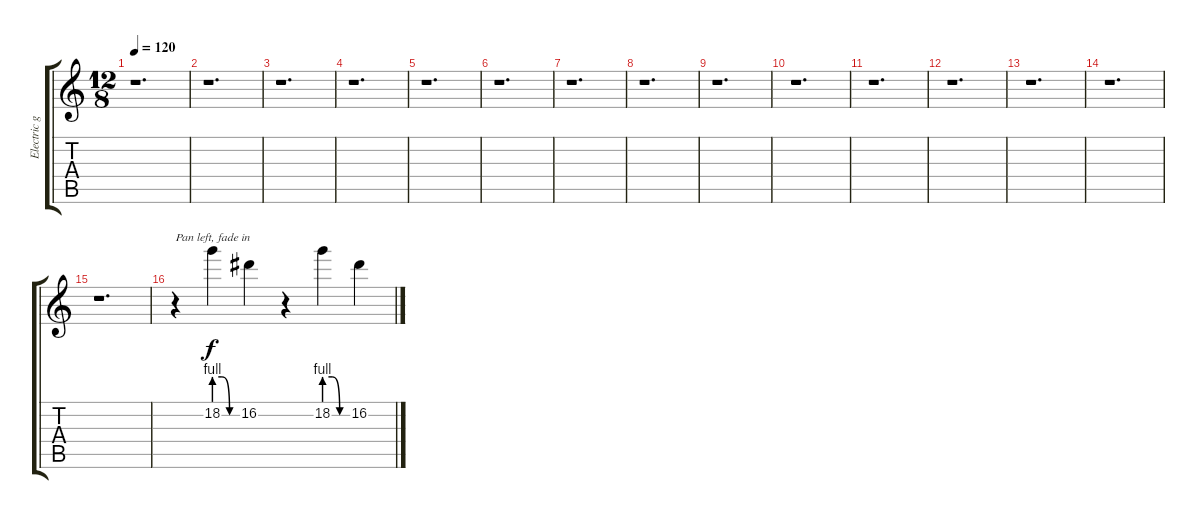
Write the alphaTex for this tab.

\track ("Electric guitar 1" "Electric g") {instrument overdrivenguitar}
\staff {score tabs}
\tuning (E4 B3 G3 D3 A2 E2) {hide}
\ts (12 8)
\tempo 120
\clef g2
\ks c
r.1{d dy f} |
r.1{d} |
r.1{d} |
r.1{d} |
r.1{d} |
r.1{d} |
r.1{d} |
r.1{d} |
r.1{d} |
r.1{d} |
r.1{d} |
r.1{d} |
r.1{d} |
r.1{d} |
r.1{d} |
r.4{txt "Pan left, fade in"} 18.2{be (custom 0 4 20 4 40 0 60 0)}.4 16.2.4 r.4 18.2{be (custom 0 4 20 4 40 0 60 0)}.4 16.2.4
